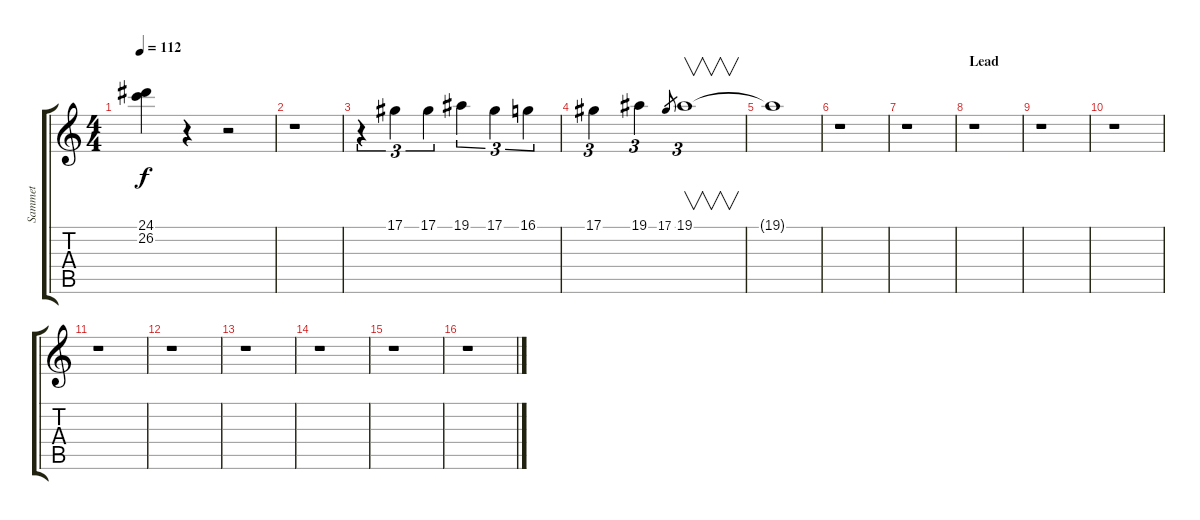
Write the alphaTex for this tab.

\track ("Sammet" "Sammet") {instrument choiraahs}
\staff {score tabs}
\tuning (Eb4 Bb3 Gb3 Db3 Ab2 Eb2) {hide}
\ts (4 4)
\tempo 112
\clef g2
\ks c
(24.1{t} 26.2{t}).4{dy f} r.4 r.2 |
r.1 |
r.4{tu (3 2)} 17.1.4{tu (3 2)} 17.1.4{tu (3 2)} 19.1.4{tu (3 2)} 17.1.4{tu (3 2)} 16.1.4{tu (3 2)} |
17.1.4{tu (3 2)} 19.1.4{tu (3 2)} 17.1.8{gr} 19.1.1{v tu (3 2)} |
19.1{t}.1 |
r.1 |
r.1 |
\section ("" "Lead")
r.1 |
r.1 |
r.1 |
r.1 |
r.1 |
r.1 |
r.1 |
r.1 |
r.1
